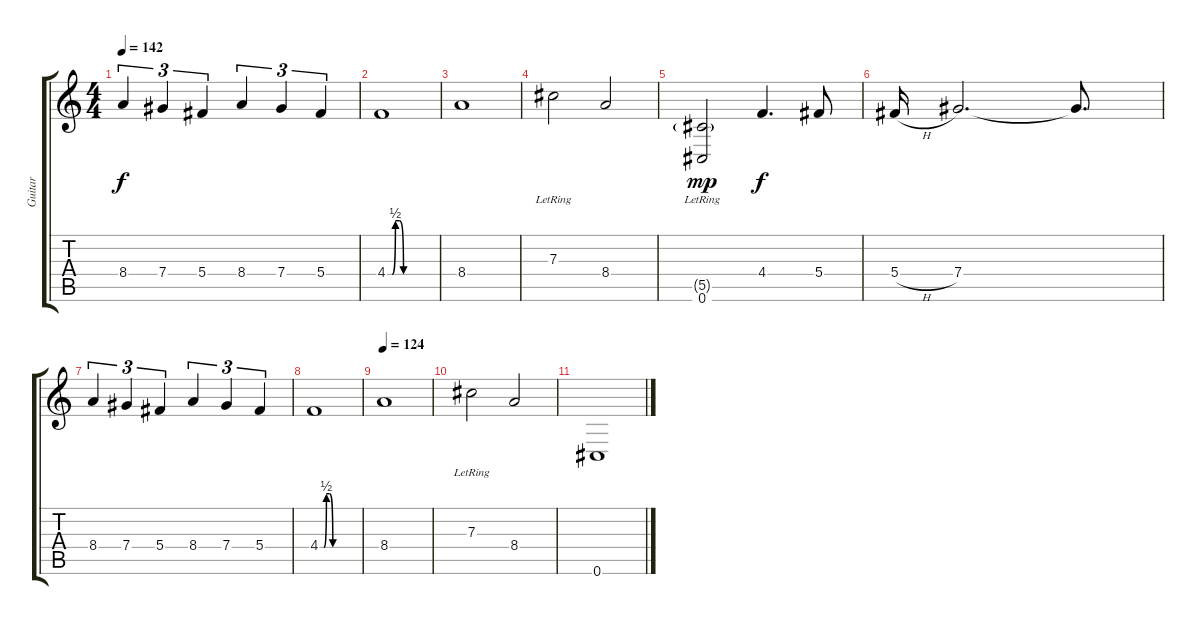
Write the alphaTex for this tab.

\track ("Guitar" "Guitar") {instrument distortionguitar}
\staff {score tabs}
\tuning (Eb4 Bb3 Gb3 Db3 Ab2 Db2) {hide}
\ts (4 4)
\tempo 142
\clef g2
\ks c
8.4.4{tu (3 2) dy f} 7.4.4{tu (3 2)} 5.4.4{tu (3 2)} 8.4.4{tu (3 2)} 7.4.4{tu (3 2)} 5.4.4{tu (3 2)} |
4.4{be (custom 0 0 6 0 10 2 15 2 20 0 24 0 30 0 45 0 60 0)}.1 |
8.4.1 |
7.3{lr}.2 8.4.2 |
(5.5{g lr} 0.6{lr}).2{dy mp instrument electricguitarjazz} 4.4.4{d dy f} 5.4.8 |
5.4{h}.16 7.4.2{d} 7.4{t}.8{d} |
8.4.4{tu (3 2)} 7.4.4{tu (3 2)} 5.4.4{tu (3 2)} 8.4.4{tu (3 2)} 7.4.4{tu (3 2)} 5.4.4{tu (3 2)} |
4.4{be (custom 0 0 6 0 10 2 15 2 20 0 24 0 30 0 45 0 60 0)}.1 |
\tempo 124
8.4.1 |
7.3{lr}.2 8.4.2 |
0.6.1
